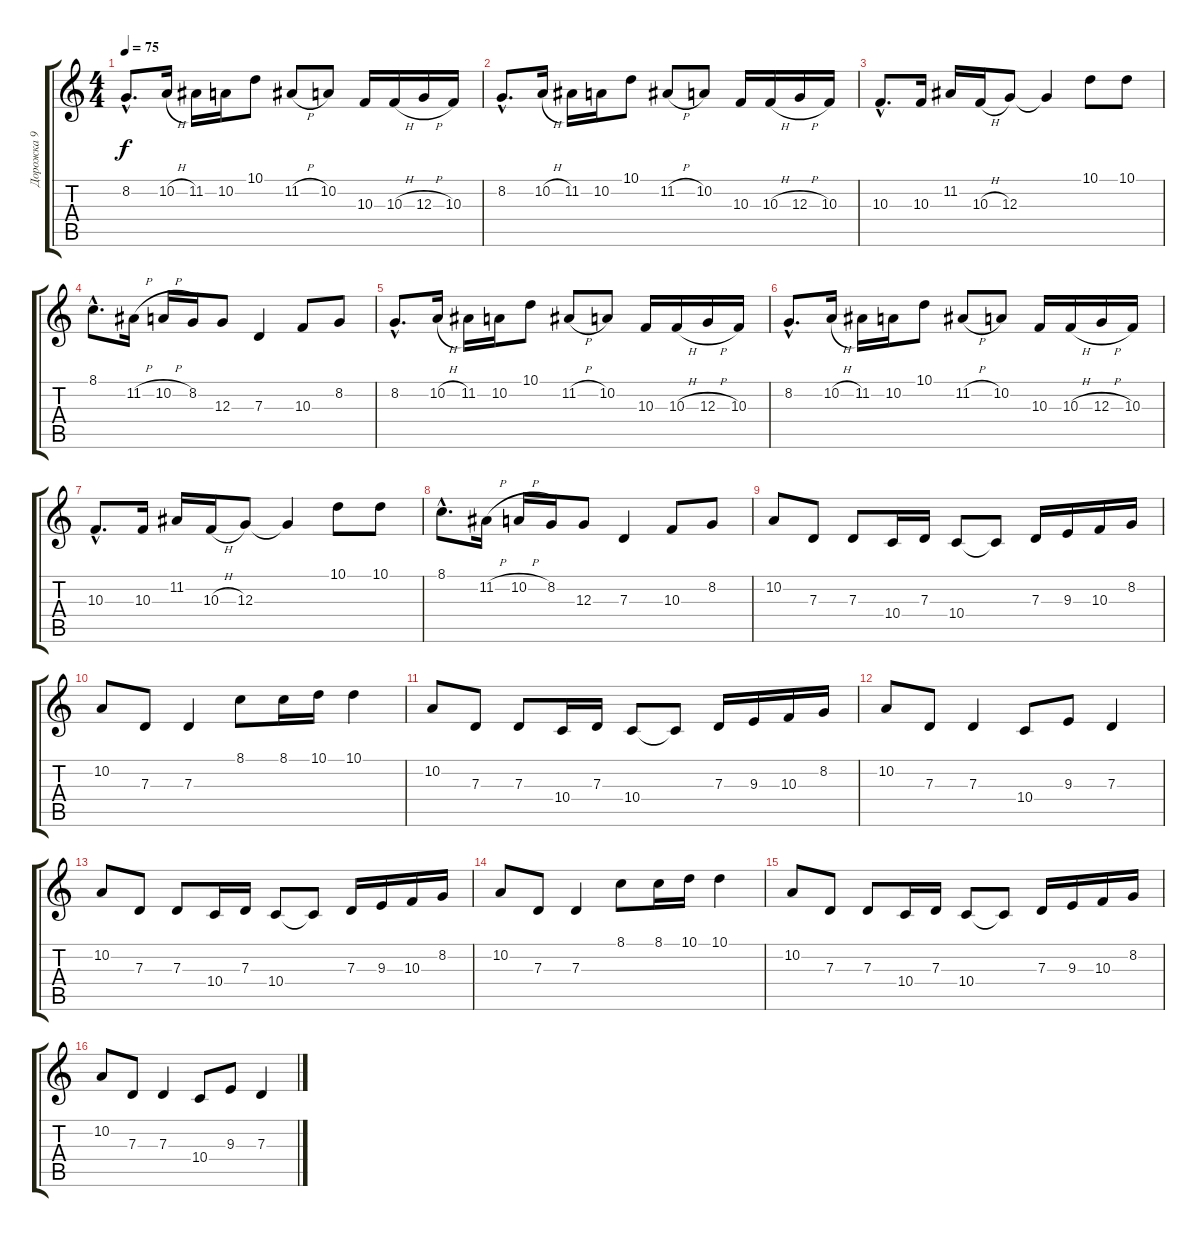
\track ("Дорожка 9" "Дорожка 9") {instrument stringensemble1}
\staff {score tabs}
\tuning (E4 B3 G3 D3 A2 E2) {hide}
\ts (4 4)
\tempo 75
\clef g2
\ks c
8.2{hac}.8{d dy f} 10.2{h}.16 11.2.16 10.2.16 10.1.8 11.2{h}.8 10.2.8 10.3.16 10.3{h}.16 12.3{h}.16 10.3.16 |
8.2{hac}.8{d} 10.2{h}.16 11.2.16 10.2.16 10.1.8 11.2{h}.8 10.2.8 10.3.16 10.3{h}.16 12.3{h}.16 10.3.16 |
10.3{hac}.8{d} 10.3.16 11.2.16 10.3{h}.16 12.3.8 12.3{t}.4 10.1.8 10.1.8 |
8.1{hac}.8{d} 11.2{h}.16 10.2{h}.16 8.2.16 12.3.8 7.3.4 10.3.8 8.2.8 |
8.2{hac}.8{d} 10.2{h}.16 11.2.16 10.2.16 10.1.8 11.2{h}.8 10.2.8 10.3.16 10.3{h}.16 12.3{h}.16 10.3.16 |
8.2{hac}.8{d} 10.2{h}.16 11.2.16 10.2.16 10.1.8 11.2{h}.8 10.2.8 10.3.16 10.3{h}.16 12.3{h}.16 10.3.16 |
10.3{hac}.8{d} 10.3.16 11.2.16 10.3{h}.16 12.3.8 12.3{t}.4 10.1.8 10.1.8 |
8.1{hac}.8{d} 11.2{h}.16 10.2{h}.16 8.2.16 12.3.8 7.3.4 10.3.8 8.2.8 |
10.2.8 7.3.8 7.3.8 10.4.16 7.3.16 10.4.8 10.4{t}.8 7.3.16 9.3.16 10.3.16 8.2.16 |
10.2.8 7.3.8 7.3.4 8.1.8 8.1.16 10.1.16 10.1.4 |
10.2.8 7.3.8 7.3.8 10.4.16 7.3.16 10.4.8 10.4{t}.8 7.3.16 9.3.16 10.3.16 8.2.16 |
10.2.8 7.3.8 7.3.4 10.4.8 9.3.8 7.3.4 |
10.2.8 7.3.8 7.3.8 10.4.16 7.3.16 10.4.8 10.4{t}.8 7.3.16 9.3.16 10.3.16 8.2.16 |
10.2.8 7.3.8 7.3.4 8.1.8 8.1.16 10.1.16 10.1.4 |
10.2.8 7.3.8 7.3.8 10.4.16 7.3.16 10.4.8 10.4{t}.8 7.3.16 9.3.16 10.3.16 8.2.16 |
10.2.8 7.3.8 7.3.4 10.4.8 9.3.8 7.3.4
